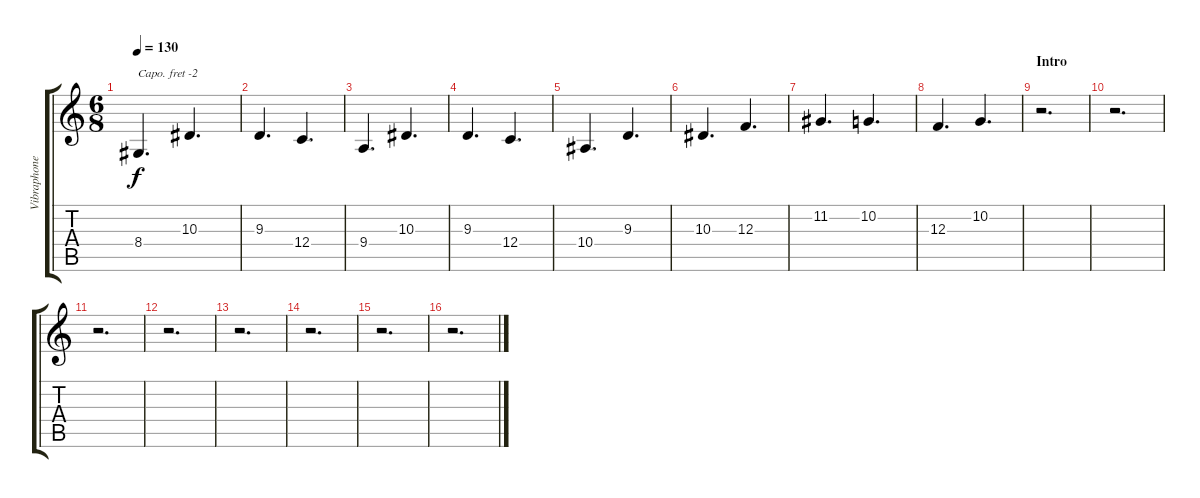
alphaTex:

\track ("Vibraphone" "Vibraphone") {instrument vibraphone}
\staff {score tabs}
\capo -2
\tuning (E4 B3 G3 D3 A2 D2) {hide}
\ts (6 8)
\tempo 130
\clef g2
\ks c
8.4.4{d dy f} 10.3.4{d} |
9.3.4{d} 12.4.4{d} |
9.4.4{d} 10.3.4{d} |
9.3.4{d} 12.4.4{d} |
10.4.4{d} 9.3.4{d} |
10.3.4{d} 12.3.4{d} |
11.2.4{d} 10.2.4{d} |
12.3.4{d} 10.2.4{d} |
\section ("" "Intro")
r.2{d} |
r.2{d} |
r.2{d} |
r.2{d} |
r.2{d} |
r.2{d} |
r.2{d} |
r.2{d}
